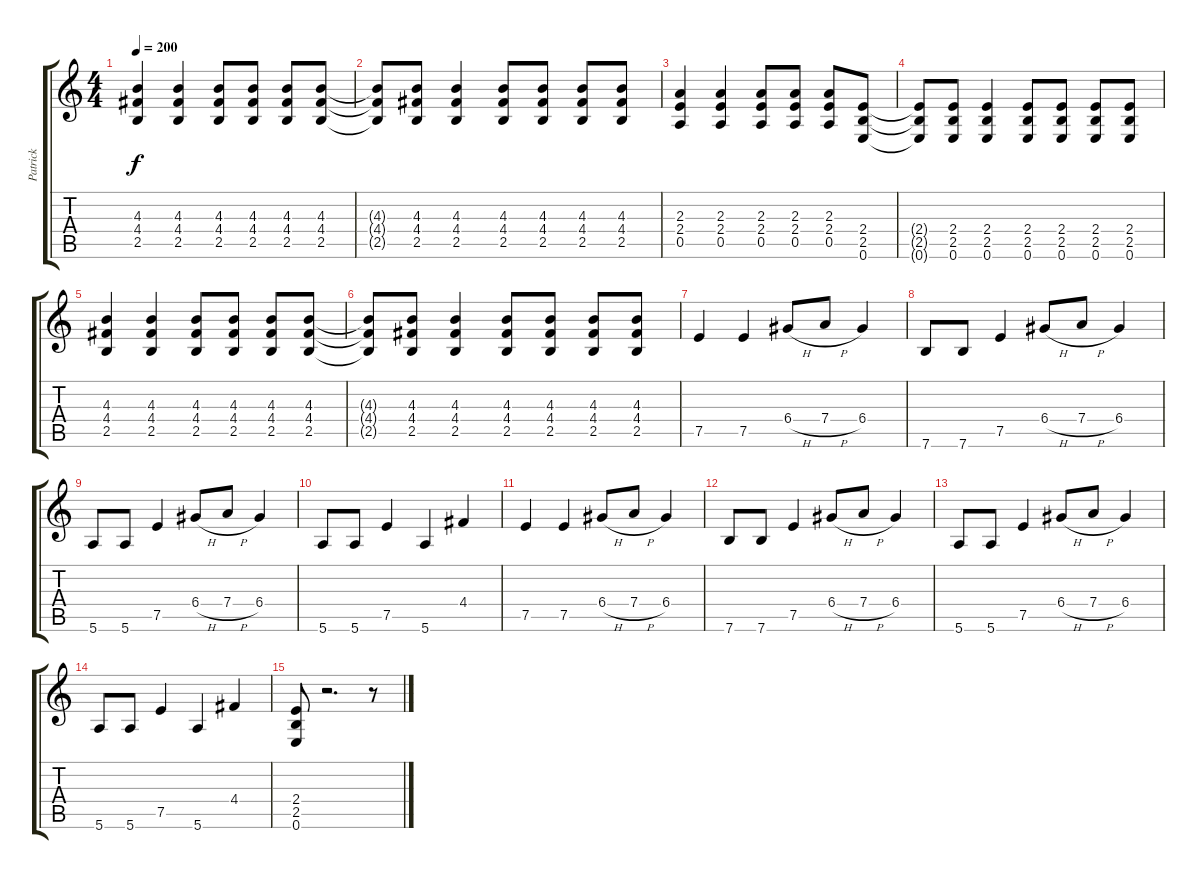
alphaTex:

\track ("Patrick" "Patrick") {instrument distortionguitar}
\staff {score tabs}
\tuning (E4 B3 G3 D3 A2 E2) {hide}
\ts (4 4)
\tempo 200
\clef g2
\ks c
(4.3 4.4 2.5).4{dy f} (4.3 4.4 2.5).4 (4.3 4.4 2.5).8 (4.3 4.4 2.5).8 (4.3 4.4 2.5).8 (4.3 4.4 2.5).8 |
(4.3{t} 4.4{t} 2.5{t}).8 (4.3 4.4 2.5).8 (4.3 4.4 2.5).4 (4.3 4.4 2.5).8 (4.3 4.4 2.5).8 (4.3 4.4 2.5).8 (4.3 4.4 2.5).8 |
(2.3 2.4 0.5).4 (2.3 2.4 0.5).4 (2.3 2.4 0.5).8 (2.3 2.4 0.5).8 (2.3 2.4 0.5).8 (2.4 2.5 0.6).8 |
(2.4{t} 2.5{t} 0.6{t}).8 (2.4 2.5 0.6).8 (2.4 2.5 0.6).4 (2.4 2.5 0.6).8 (2.4 2.5 0.6).8 (2.4 2.5 0.6).8 (2.4 2.5 0.6).8 |
(4.3 4.4 2.5).4 (4.3 4.4 2.5).4 (4.3 4.4 2.5).8 (4.3 4.4 2.5).8 (4.3 4.4 2.5).8 (4.3 4.4 2.5).8 |
(4.3{t} 4.4{t} 2.5{t}).8 (4.3 4.4 2.5).8 (4.3 4.4 2.5).4 (4.3 4.4 2.5).8 (4.3 4.4 2.5).8 (4.3 4.4 2.5).8 (4.3 4.4 2.5).8 |
7.5.4 7.5.4 6.4{h}.8 7.4{h}.8 6.4.4 |
7.6.8 7.6.8 7.5.4 6.4{h}.8 7.4{h}.8 6.4.4 |
5.6.8 5.6.8 7.5.4 6.4{h}.8 7.4{h}.8 6.4.4 |
5.6.8 5.6.8 7.5.4 5.6.4 4.4.4 |
7.5.4 7.5.4 6.4{h}.8 7.4{h}.8 6.4.4 |
7.6.8 7.6.8 7.5.4 6.4{h}.8 7.4{h}.8 6.4.4 |
5.6.8 5.6.8 7.5.4 6.4{h}.8 7.4{h}.8 6.4.4 |
5.6.8 5.6.8 7.5.4 5.6.4 4.4.4 |
(2.4 2.5 0.6).8 r.2{d} r.8
